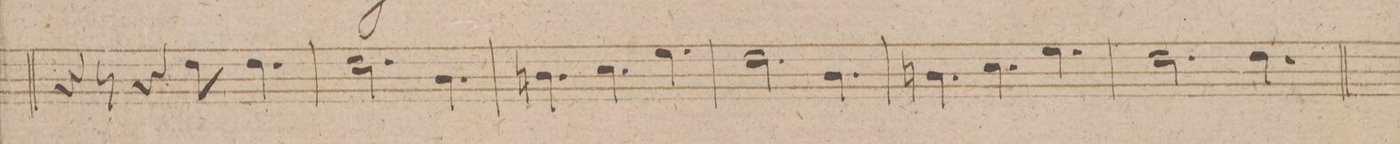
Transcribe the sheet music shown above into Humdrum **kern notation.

**kern	**dynam
*I"Clarinetto 2do in A.	*
*clefG2	*
*k[f#]	*
*M9/8	*
4r	.
8r	.
4r	.
8b\	.
4.b\	.
=7	=7
2.b\	.
4.g\	.
=8	=8
4.g#\	.
4.a\	.
4.cc\	.
=9	=9
2.b\	.
4.g\	.
=10	=10
4.g#\	.
4.a\	.
4.cc\	.
=11	=11
2.b\	.
4.b\	.
=12	=12
*-	*-
